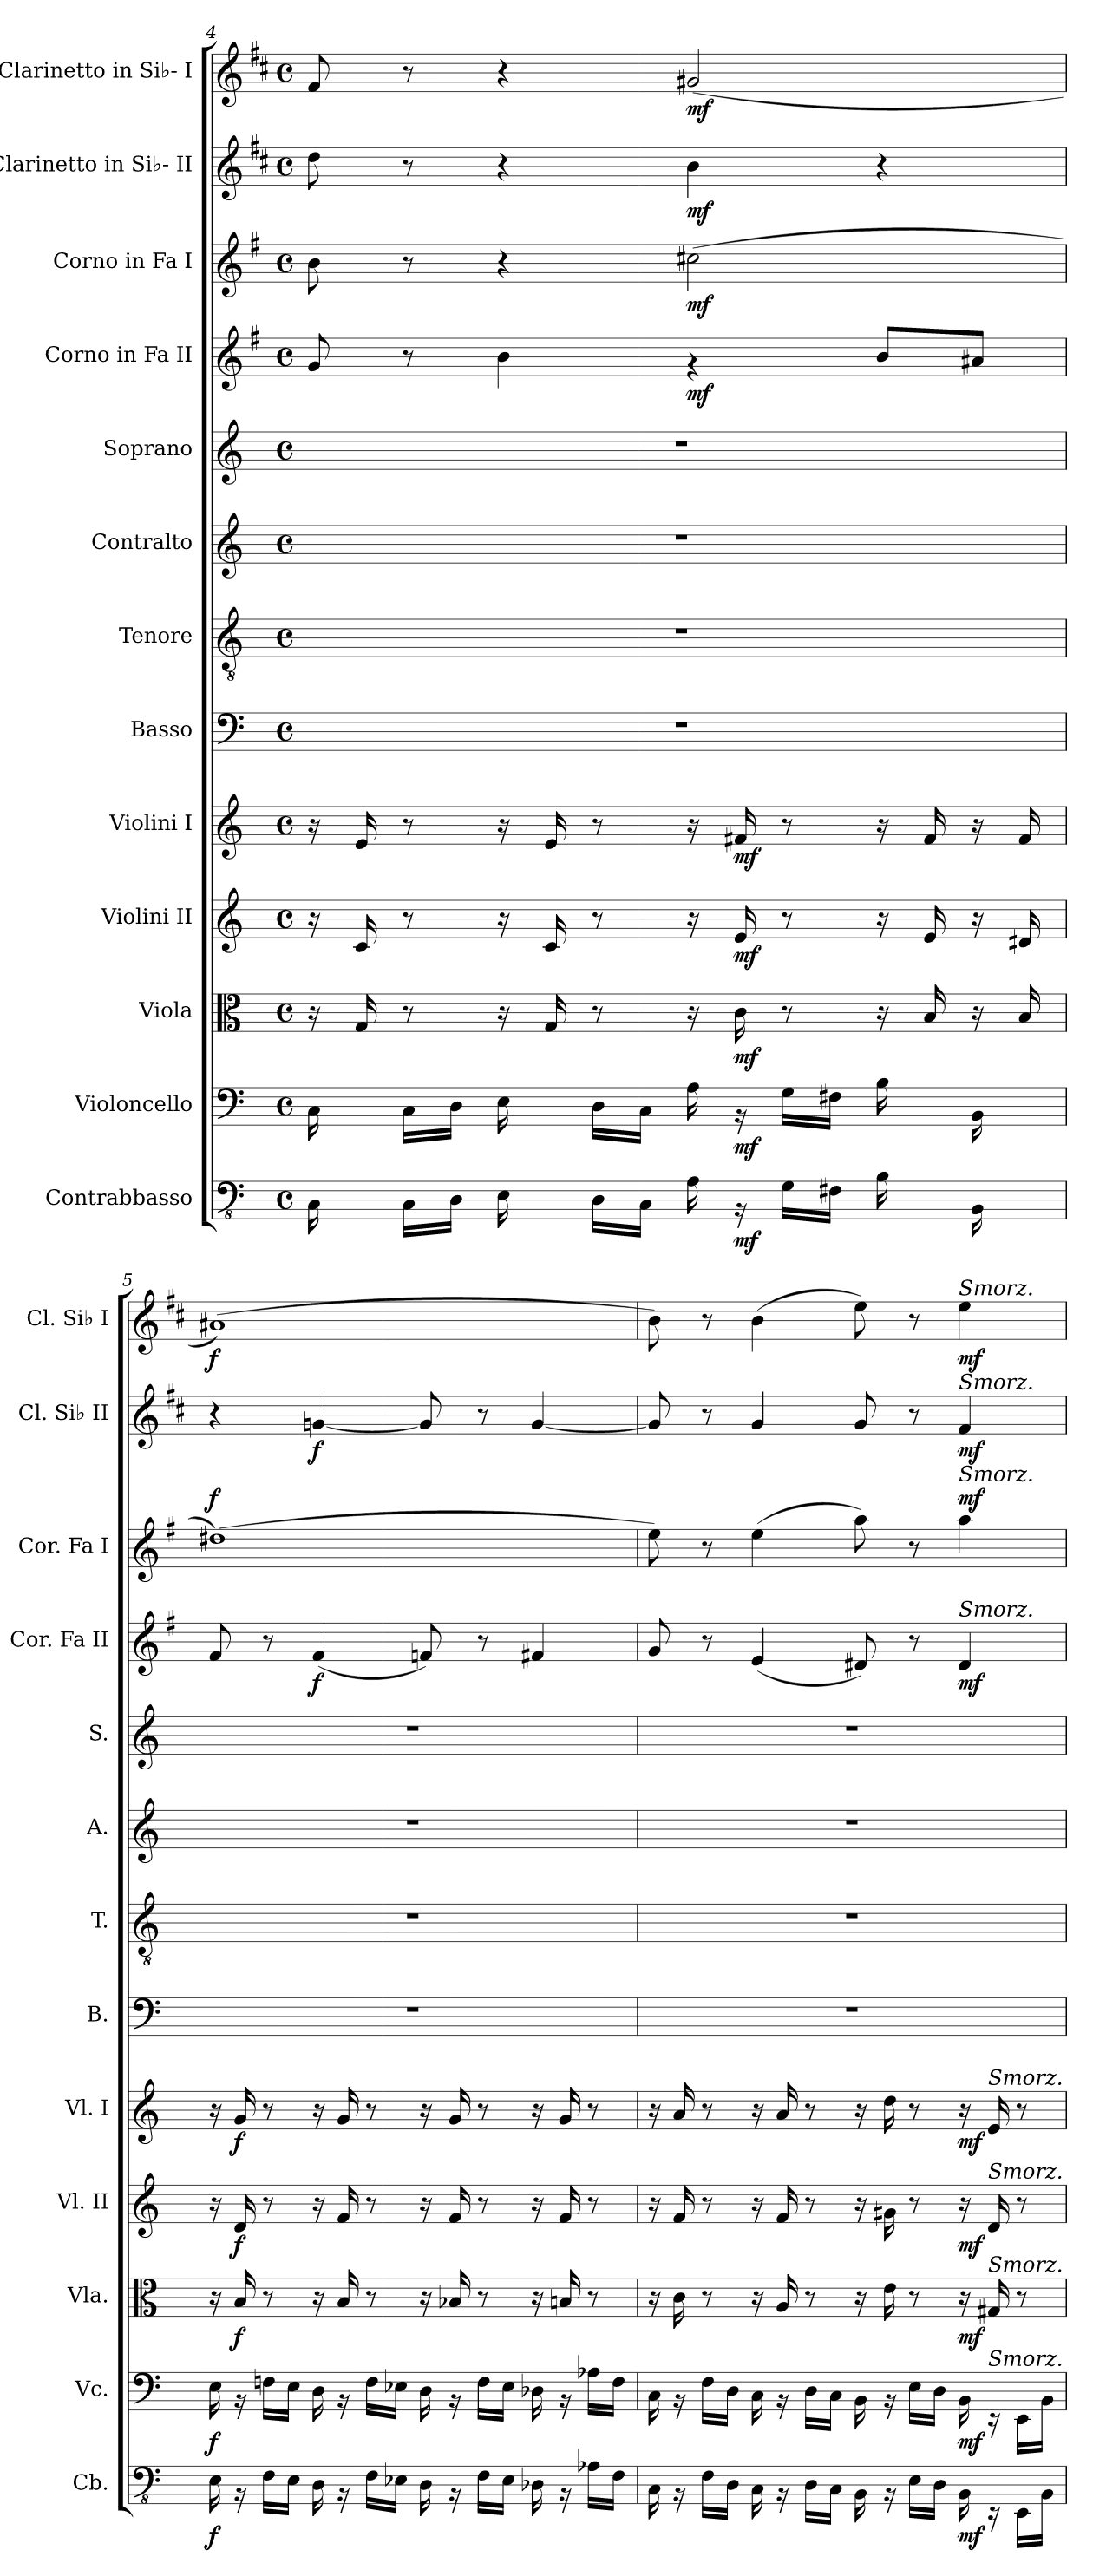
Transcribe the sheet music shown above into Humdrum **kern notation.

**kern	**dynam	**kern	**dynam	**kern	**dynam	**kern	**dynam	**kern	**dynam	**kern	**kern	**kern	**kern	**kern	**dynam	**kern	**dynam	**kern	**dynam	**kern	**dynam
*part13	*part13	*part12	*part12	*part11	*part11	*part10	*part10	*part9	*part9	*part8	*part7	*part6	*part5	*part4	*part4	*part3	*part3	*part2	*part2	*part1	*part1
*staff13	*staff13	*staff12	*staff12	*staff11	*staff11	*staff10	*staff10	*staff9	*staff9	*staff8	*staff7	*staff6	*staff5	*staff4	*staff4	*staff3	*staff3	*staff2	*staff2	*staff1	*staff1
*I"Contrabbasso	*	*I"Violoncello	*	*I"Viola	*	*I"Violini II	*	*I"Violini I	*	*I"Basso	*I"Tenore	*I"Contralto	*I"Soprano	*I"Corno in Fa II	*	*I"Corno in Fa I	*	*I"Clarinetto  in Si♭- II	*	*I"Clarinetto  in Si♭- I	*
*I'Cb.	*	*I'Vc.	*	*I'Vla.	*	*I'Vl. II	*	*I'Vl. I	*	*I'B.	*I'T.	*I'A.	*I'S.	*I'Cor. Fa II	*	*I'Cor. Fa I	*	*I'Cl. Si♭ II	*	*I'Cl. Si♭ I	*
*clefFv4	*	*clefF4	*	*clefC3	*	*clefG2	*	*clefG2	*	*clefF4	*clefGv2	*clefG2	*clefG2	*clefG2	*	*clefG2	*	*clefG2	*	*clefG2	*
*	*	*	*	*	*	*	*	*	*	*	*	*	*	*ITrd4c7	*	*ITrd4c7	*	*ITrd1c2	*	*ITrd1c2	*
*k[]	*	*k[]	*	*k[]	*	*k[]	*	*k[]	*	*k[]	*k[]	*k[]	*k[]	*k[]	*	*k[]	*	*k[]	*	*k[]	*
*M4/4	*	*M4/4	*	*M4/4	*	*M4/4	*	*M4/4	*	*M4/4	*M4/4	*M4/4	*M4/4	*M4/4	*	*M4/4	*	*M4/4	*	*M4/4	*
*met(c)	*	*met(c)	*	*met(c)	*	*met(c)	*	*met(c)	*	*met(c)	*met(c)	*met(c)	*met(c)	*met(c)	*	*met(c)	*	*met(c)	*	*met(c)	*
=4	=4	=4	=4	=4	=4	=4	=4	=4	=4	=4	=4	=4	=4	=4	=4	=4	=4	=4	=4	=4	=4
*^	*	*^	*	*	*	*	*	*	*	*	*	*	*	*	*	*	*	*	*	*	*
1rAAyy	16CC\	.	1ryy	16C\	.	16r	.	16r	.	16r	.	1r	1r	1r	1r	8c/	.	8e\	.	8cc\	.	8e/	.
.	16ryy	.	.	16ryy	.	16G/	.	16c/	.	16e/	.	.	.	.	.	.	.	.	.	.	.	.	.
.	16CC\LL	.	.	16C\LL	.	8r	.	8r	.	8r	.	.	.	.	.	8r	.	8r	.	8r	.	8r	.
.	16DD\JJ	.	.	16D\JJ	.	.	.	.	.	.	.	.	.	.	.	.	.	.	.	.	.	.	.
.	16EE\	.	.	16E\	.	16r	.	16r	.	16r	.	.	.	.	.	4e\	.	4r	.	4r	.	4r	.
.	16ryy	.	.	16ryy	.	16G/	.	16c/	.	16e/	.	.	.	.	.	.	.	.	.	.	.	.	.
.	16DD\LL	.	.	16D\LL	.	8r	.	8r	.	8r	.	.	.	.	.	.	.	.	.	.	.	.	.
.	16CC\JJ	.	.	16C\JJ	.	.	.	.	.	.	.	.	.	.	.	.	.	.	.	.	.	.	.
!	!	!	!	!	!	!	!	!	!	!	!	!	!	!	!	!	!LO:DY:b	!	!LO:DY:b	!	!LO:DY:b	!	!LO:DY:b
.	16AA\	.	.	16A\	.	16r	.	16r	.	16r	.	.	.	.	.	4rg	mf	(>2f#X\	mf	4a\	mf	(>2f#X/	mf
!	!	!LO:DY:b	!	!	!LO:DY:b	!	!LO:DY:b	!	!LO:DY:b	!	!LO:DY:b	!	!	!	!	!	!	!	!	!	!	!	!
.	16r	mf	.	16r	mf	16c\	mf	16e/	mf	16f#X/	mf	.	.	.	.	.	.	.	.	.	.	.	.
.	16GG\LL	.	.	16G\LL	.	8r	.	8r	.	8r	.	.	.	.	.	.	.	.	.	.	.	.	.
.	16FF#X\JJ	.	.	16F#X\JJ	.	.	.	.	.	.	.	.	.	.	.	.	.	.	.	.	.	.	.
.	16BB\	.	.	16B\	.	16r	.	16r	.	16r	.	.	.	.	.	8e/L	.	.	.	4r	.	.	.
.	16ryy	.	.	16ryy	.	16B/	.	16e/	.	16f#/	.	.	.	.	.	.	.	.	.	.	.	.	.
.	16BBB\	.	.	16BB\	.	16r	.	16r	.	16r	.	.	.	.	.	8d#X/J	.	.	.	.	.	.	.
.	16ryy	.	.	16ryy	.	16B/	.	16d#X/	.	16f#/	.	.	.	.	.	.	.	.	.	.	.	.	.
=5	=5	=5	=5	=5	=5	=5	=5	=5	=5	=5	=5	=5	=5	=5	=5	=5	=5	=5	=5	=5	=5	=5	=5
!	!	!LO:DY:b	!	!	!LO:DY:b	!	!	!	!	!	!	!	!	!	!	!	!	!	!LO:DY:a	!	!	!	!LO:DY:b
1ryy	16EE\	f	1ryy	16E\	f	16r	.	16r	.	16r	.	1r	1r	1r	1r	8B/	.	(>1g#X)	f	4r	.	(>1g#X)	f
!	!	!	!	!	!	!	!LO:DY:b	!	!LO:DY:b	!	!LO:DY:b	!	!	!	!	!	!	!	!	!	!	!	!
.	16r	.	.	16r	.	16B/	f	16d/	f	16g/	f	.	.	.	.	.	.	.	.	.	.	.	.
.	16FF\LL	.	.	16Fn\LL	.	8r	.	8r	.	8r	.	.	.	.	.	8r	.	.	.	.	.	.	.
.	16EE\JJ	.	.	16E\JJ	.	.	.	.	.	.	.	.	.	.	.	.	.	.	.	.	.	.	.
!	!	!	!	!	!	!	!	!	!	!	!	!	!	!	!	!	!LO:DY:b	!	!	!	!LO:DY:b	!	!
.	16DD\	.	.	16D\	.	16r	.	16r	.	16r	.	.	.	.	.	(>4B/	f	.	.	[4fn/	f	.	.
.	16r	.	.	16r	.	16B/	.	16f/	.	16g/	.	.	.	.	.	.	.	.	.	.	.	.	.
.	16FF\LL	.	.	16F\LL	.	8r	.	8r	.	8r	.	.	.	.	.	.	.	.	.	.	.	.	.
.	16EE-X\JJ	.	.	16E-X\JJ	.	.	.	.	.	.	.	.	.	.	.	.	.	.	.	.	.	.	.
.	16DD\	.	.	16D\	.	16r	.	16r	.	16r	.	.	.	.	.	8B-X/)	.	.	.	8f/]	.	.	.
.	16r	.	.	16r	.	16B-X/	.	16f/	.	16g/	.	.	.	.	.	.	.	.	.	.	.	.	.
.	16FF\LL	.	.	16F\LL	.	8r	.	8r	.	8r	.	.	.	.	.	8r	.	.	.	8r	.	.	.
.	16EE-\JJ	.	.	16E-\JJ	.	.	.	.	.	.	.	.	.	.	.	.	.	.	.	.	.	.	.
.	16DD-X\	.	.	16D-X\	.	16r	.	16r	.	16r	.	.	.	.	.	4Bn/	.	.	.	[4f/	.	.	.
.	16r	.	.	16r	.	16Bn/	.	16f/	.	16g/	.	.	.	.	.	.	.	.	.	.	.	.	.
.	16AA-X\LL	.	.	16A-X\LL	.	8r	.	8r	.	8r	.	.	.	.	.	.	.	.	.	.	.	.	.
.	16FF\JJ	.	.	16F\JJ	.	.	.	.	.	.	.	.	.	.	.	.	.	.	.	.	.	.	.
=6	=6	=6	=6	=6	=6	=6	=6	=6	=6	=6	=6	=6	=6	=6	=6	=6	=6	=6	=6	=6	=6	=6	=6
1ryy	16CC\	.	1ryy	16C\	.	16r	.	16r	.	16r	.	1r	1r	1r	1r	8c/	.	8a\)	.	8f/]	.	8a\)	.
.	16r	.	.	16r	.	16c\	.	16f/	.	16a/	.	.	.	.	.	.	.	.	.	.	.	.	.
.	16FF\LL	.	.	16F\LL	.	8r	.	8r	.	8r	.	.	.	.	.	8r	.	8r	.	8r	.	8r	.
.	16DD\JJ	.	.	16D\JJ	.	.	.	.	.	.	.	.	.	.	.	.	.	.	.	.	.	.	.
.	16CC\	.	.	16C\	.	16r	.	16r	.	16r	.	.	.	.	.	(<4A/	.	(>4a\	.	4f/	.	(>4a\	.
.	16r	.	.	16r	.	16A/	.	16f/	.	16a/	.	.	.	.	.	.	.	.	.	.	.	.	.
.	16DD\LL	.	.	16D\LL	.	8r	.	8r	.	8r	.	.	.	.	.	.	.	.	.	.	.	.	.
.	16CC\JJ	.	.	16C\JJ	.	.	.	.	.	.	.	.	.	.	.	.	.	.	.	.	.	.	.
.	16BBB\	.	.	16BB\	.	16r	.	16r	.	16r	.	.	.	.	.	8G#X/)	.	8dd\)	.	8f/	.	8dd\)	.
.	16r	.	.	16r	.	16e\	.	16g#X\	.	16dd\	.	.	.	.	.	.	.	.	.	.	.	.	.
.	16EE\LL	.	.	16E\LL	.	8r	.	8r	.	8r	.	.	.	.	.	8r	.	8r	.	8r	.	8r	.
.	16DD\JJ	.	.	16D\JJ	.	.	.	.	.	.	.	.	.	.	.	.	.	.	.	.	.	.	.
!	!	!	!	!	!	!	!	!	!	!	!	!	!	!	!	!	!	!	!	!	!	!LO:TX:a:i:t=Smorz.	!
!	!	!	!	!	!	!	!	!	!	!	!	!	!	!	!	!	!	!	!	!LO:TX:a:i:t=Smorz.	!	!	!
!	!	!	!	!	!	!	!	!	!	!	!	!	!	!	!	!	!	!LO:TX:a:i:t=Smorz.	!	!	!	!	!
!	!	!	!	!	!	!	!	!	!	!	!	!	!	!	!	!LO:TX:a:i:t=Smorz.	!	!	!	!	!	!	!
!	!	!LO:DY:b	!	!	!LO:DY:b	!	!LO:DY:b	!	!LO:DY:b	!	!LO:DY:b	!	!	!	!	!	!LO:DY:b	!	!LO:DY:a	!	!LO:DY:b	!	!LO:DY:b
.	16BBB\	mf	.	16BB\	mf	16r	mf	16r	mf	16r	mf	.	.	.	.	4G#/	mf	4dd\	mf	4e/	mf	4dd\	mf
!	!	!	!	!	!	!	!	!	!	!LO:TX:a:i:t=Smorz.	!	!	!	!	!	!	!	!	!	!	!	!	!
!	!	!	!	!	!	!	!	!LO:TX:a:i:t=Smorz.	!	!	!	!	!	!	!	!	!	!	!	!	!	!	!
!	!	!	!	!	!	!LO:TX:a:i:t=Smorz.	!	!	!	!	!	!	!	!	!	!	!	!	!	!	!	!	!
!	!	!	!	!LO:TX:a:i:t=Smorz.	!	!	!	!	!	!	!	!	!	!	!	!	!	!	!	!	!	!	!
.	16r	.	.	16r	.	16G#X/	.	16d/	.	16e/	.	.	.	.	.	.	.	.	.	.	.	.	.
.	16EEE\LL	.	.	16EE\LL	.	8r	.	8r	.	8r	.	.	.	.	.	.	.	.	.	.	.	.	.
.	16BBB\JJ	.	.	16BB\JJ	.	.	.	.	.	.	.	.	.	.	.	.	.	.	.	.	.	.	.
*v	*v	*	*	*	*	*	*	*	*	*	*	*	*	*	*	*	*	*	*	*	*	*	*
*	*	*v	*v	*	*	*	*	*	*	*	*	*	*	*	*	*	*	*	*	*	*	*
=	=	=	=	=	=	=	=	=	=	=	=	=	=	=	=	=	=	=	=	=	=
*-	*-	*-	*-	*-	*-	*-	*-	*-	*-	*-	*-	*-	*-	*-	*-	*-	*-	*-	*-	*-	*-
